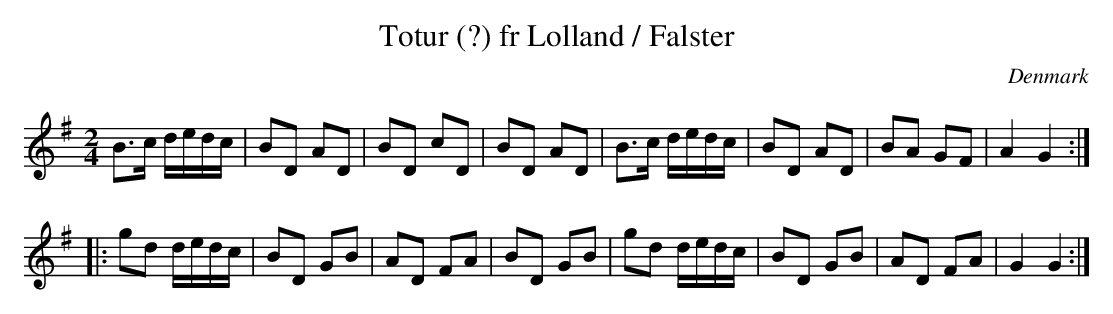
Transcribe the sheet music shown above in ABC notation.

X:1
T:Totur (?) fr Lolland / Falster
O:Denmark
M:2/4
L:1/8
K:G
B>c d/e/d/c/ | BD AD | BD cD | BD AD |\
B>c d/e/d/c/ | BD AD | BA GF | A2G2 :|*
|:gd d/e/d/c/ | BD GB | AD FA | BD GB |\
gd d/e/d/c/ | BD GB | AD FA | G2G2 :|**
